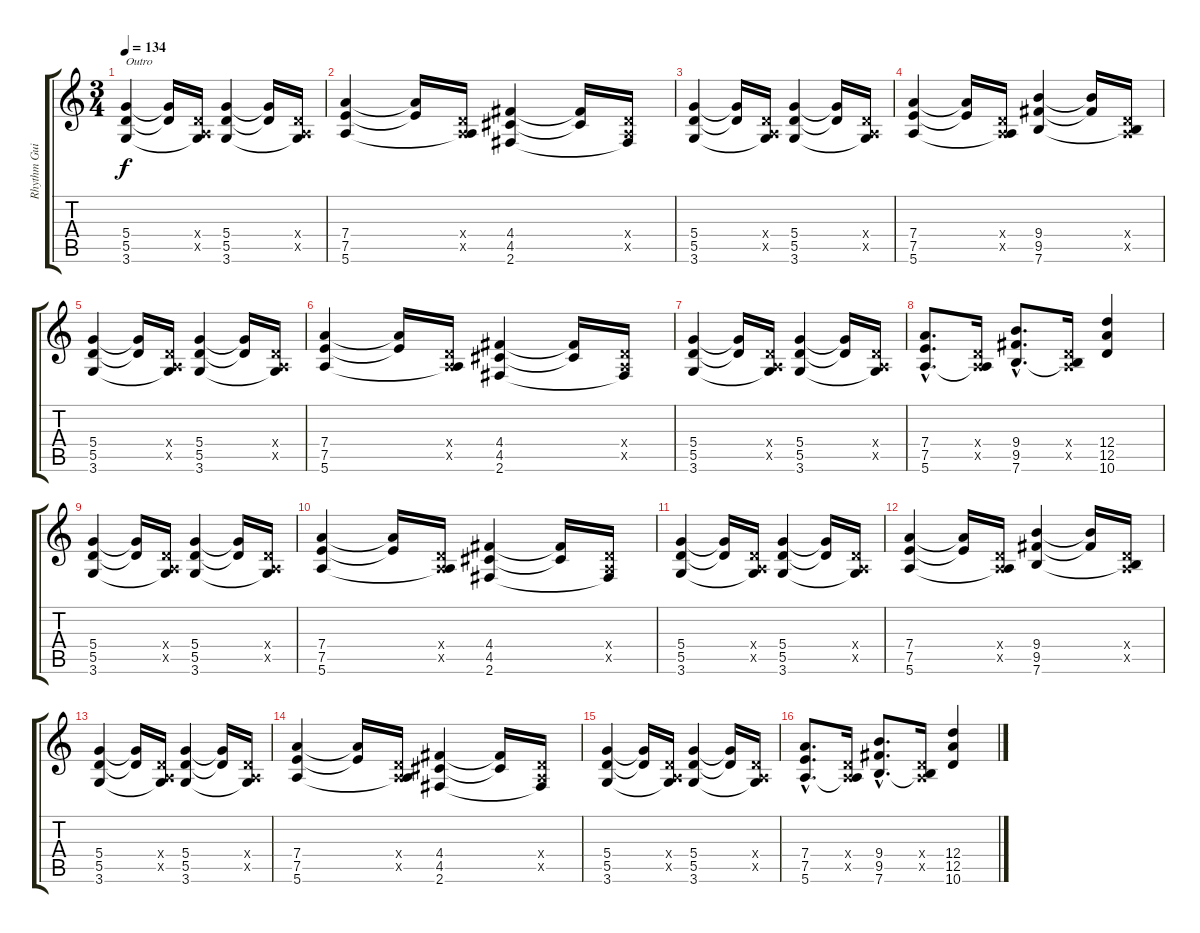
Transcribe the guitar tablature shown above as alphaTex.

\track ("Rhythm Guitar 2" "Rhythm Gui") {instrument overdrivenguitar}
\staff {score tabs}
\tuning (E4 B3 G3 D3 A2 E2) {hide}
\ts (3 4)
\tempo 134
\clef g2
\ks c
(5.4 5.5 3.6).4{txt "Outro" dy f} (5.4{t} 5.5{t}).16 (0.4{x} 0.5{x} 3.6{t}).16 (5.4 5.5 3.6).4 (5.4{t} 5.5{t}).16 (0.4{x} 0.5{x} 3.6{t}).16 |
(7.4 7.5 5.6).4 (7.4{t} 7.5{t}).16 (0.4{x} 0.5{x} 5.6{t}).16 (4.4 4.5 2.6).4 (4.4{t} 4.5{t}).16 (0.4{x} 0.5{x} 2.6{t}).16 |
(5.4 5.5 3.6).4 (5.4{t} 5.5{t}).16 (0.4{x} 0.5{x} 3.6{t}).16 (5.4 5.5 3.6).4 (5.4{t} 5.5{t}).16 (0.4{x} 0.5{x} 3.6{t}).16 |
(7.4 7.5 5.6).4 (7.4{t} 7.5{t}).16 (0.4{x} 0.5{x} 5.6{t}).16 (9.4 9.5 7.6).4 (9.4{t} 9.5{t}).16 (0.4{x} 0.5{x} 7.6{t}).16 |
(5.4 5.5 3.6).4 (5.4{t} 5.5{t}).16 (0.4{x} 0.5{x} 3.6{t}).16 (5.4 5.5 3.6).4 (5.4{t} 5.5{t}).16 (0.4{x} 0.5{x} 3.6{t}).16 |
(7.4 7.5 5.6).4 (7.4{t} 7.5{t}).16 (0.4{x} 0.5{x} 5.6{t}).16 (4.4 4.5 2.6).4 (4.4{t} 4.5{t}).16 (0.4{x} 0.5{x} 2.6{t}).16 |
(5.4 5.5 3.6).4 (5.4{t} 5.5{t}).16 (0.4{x} 0.5{x} 3.6{t}).16 (5.4 5.5 3.6).4 (5.4{t} 5.5{t}).16 (0.4{x} 0.5{x} 3.6{t}).16 |
(7.4{hac} 7.5{hac} 5.6{hac}).8{d} (0.4{x} 0.5{x} 5.6{t}).16 (9.4{hac} 9.5{hac} 7.6{hac}).8{d} (0.4{x} 0.5{x} 7.6{t}).16 (12.4 12.5 10.6).4 |
(5.4 5.5 3.6).4 (5.4{t} 5.5{t}).16 (0.4{x} 0.5{x} 3.6{t}).16 (5.4 5.5 3.6).4 (5.4{t} 5.5{t}).16 (0.4{x} 0.5{x} 3.6{t}).16 |
(7.4 7.5 5.6).4 (7.4{t} 7.5{t}).16 (0.4{x} 0.5{x} 5.6{t}).16 (4.4 4.5 2.6).4 (4.4{t} 4.5{t}).16 (0.4{x} 0.5{x} 2.6{t}).16 |
(5.4 5.5 3.6).4 (5.4{t} 5.5{t}).16 (0.4{x} 0.5{x} 3.6{t}).16 (5.4 5.5 3.6).4 (5.4{t} 5.5{t}).16 (0.4{x} 0.5{x} 3.6{t}).16 |
(7.4 7.5 5.6).4 (7.4{t} 7.5{t}).16 (0.4{x} 0.5{x} 5.6{t}).16 (9.4 9.5 7.6).4 (9.4{t} 9.5{t}).16 (0.4{x} 0.5{x} 7.6{t}).16 |
(5.4 5.5 3.6).4 (5.4{t} 5.5{t}).16 (0.4{x} 0.5{x} 3.6{t}).16 (5.4 5.5 3.6).4 (5.4{t} 5.5{t}).16 (0.4{x} 0.5{x} 3.6{t}).16 |
(7.4 7.5 5.6).4 (7.4{t} 7.5{t}).16 (0.4{x} 0.5{x} 5.6{t}).16 (4.4 4.5 2.6).4 (4.4{t} 4.5{t}).16 (0.4{x} 0.5{x} 2.6{t}).16 |
(5.4 5.5 3.6).4 (5.4{t} 5.5{t}).16 (0.4{x} 0.5{x} 3.6{t}).16 (5.4 5.5 3.6).4 (5.4{t} 5.5{t}).16 (0.4{x} 0.5{x} 3.6{t}).16 |
(7.4{hac} 7.5{hac} 5.6{hac}).8{d} (0.4{x} 0.5{x} 5.6{t}).16 (9.4{hac} 9.5{hac} 7.6{hac}).8{d} (0.4{x} 0.5{x} 7.6{t}).16 (12.4 12.5 10.6).4
